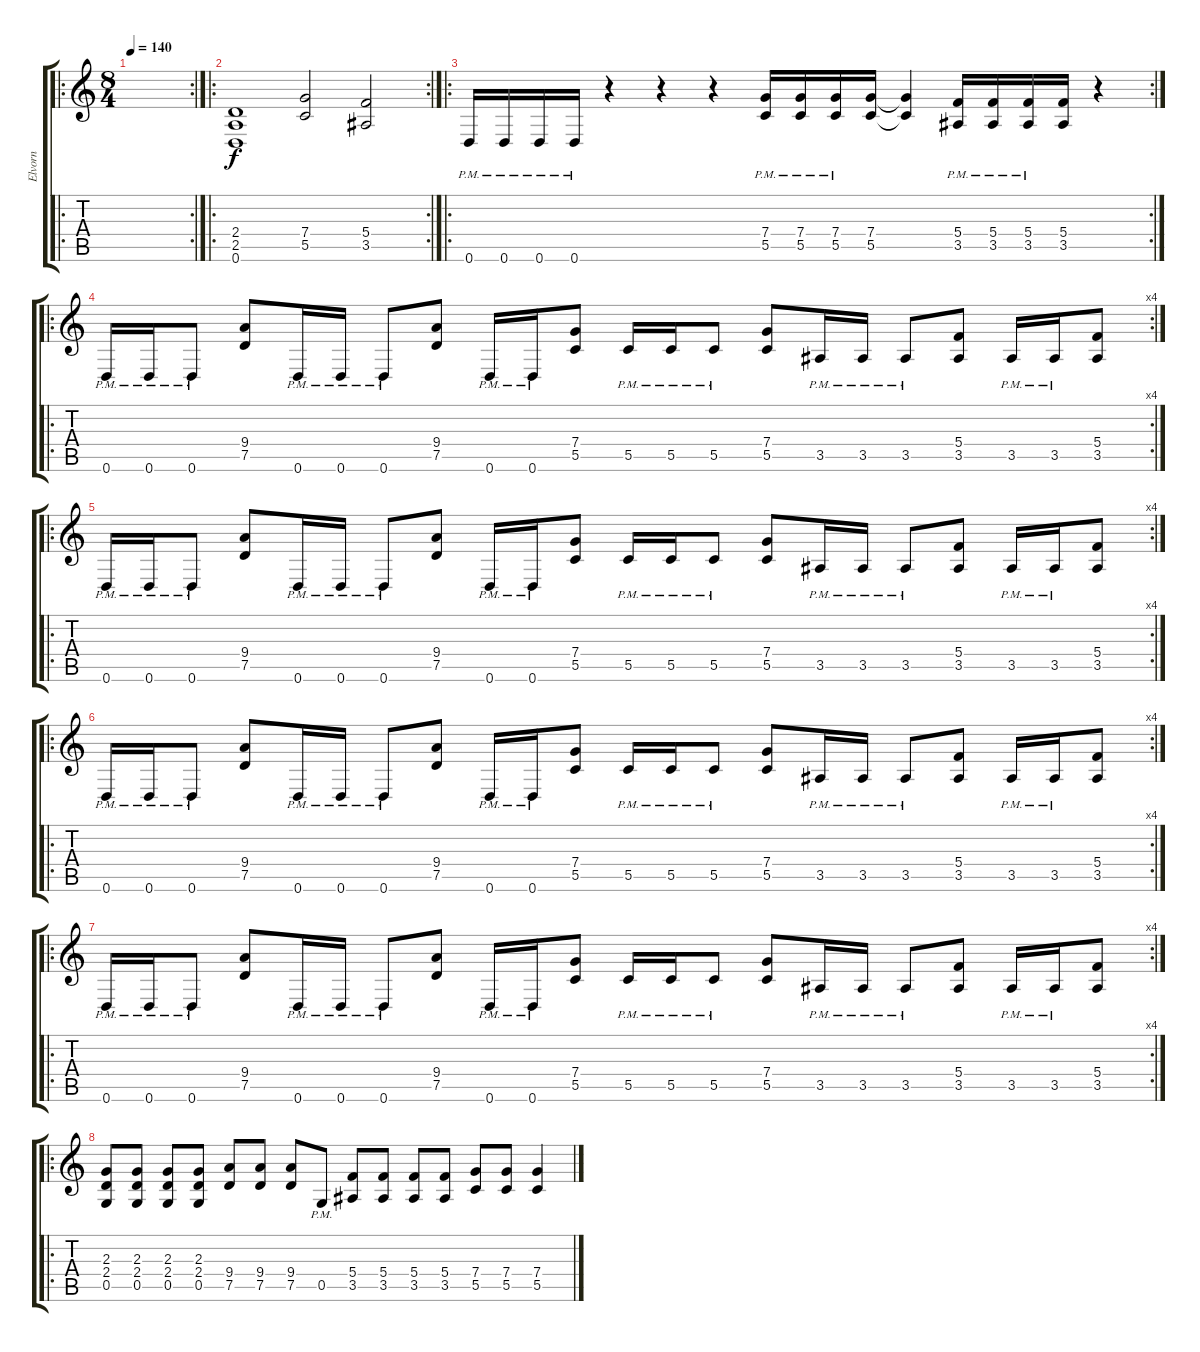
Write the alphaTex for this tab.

\track ("Elvorn" "Elvorn") {instrument distortionguitar}
\staff {score tabs}
\tuning (D4 A3 F3 C3 G2 D2) {hide}
\ro
\rc 2
\ts (8 4)
\tempo 140
\clef g2
\ks c
|
\ro
\rc 2
(2.4 2.5 0.6).1 (7.4 5.5).2 (5.4 3.5).2 |
\ro
\rc 2
0.6{pm}.16 0.6{pm}.16 0.6{pm}.16 0.6{pm}.16 r.4 r.4 r.4 (7.4{pm} 5.5{pm}).16 (7.4{pm} 5.5{pm}).16 (7.4{pm} 5.5{pm}).16 (7.4 5.5).16 (7.4{t} 5.5{t}).4 (5.4{pm} 3.5{pm}).16 (5.4{pm} 3.5{pm}).16 (5.4{pm} 3.5{pm}).16 (5.4 3.5).16 r.4 |
\ro
\rc 4
0.6{pm}.16 0.6{pm}.16 0.6{pm}.8 (9.4 7.5).8 0.6{pm}.16 0.6{pm}.16 0.6{pm}.8 (9.4 7.5).8 0.6{pm}.16 0.6{pm}.16 (7.4 5.5).8 5.5{pm}.16 5.5{pm}.16 5.5{pm}.8 (7.4 5.5).8 3.5{pm}.16 3.5{pm}.16 3.5{pm}.8 (5.4 3.5).8 3.5{pm}.16 3.5{pm}.16 (5.4 3.5).8 |
\ro
\rc 4
0.6{pm}.16 0.6{pm}.16 0.6{pm}.8 (9.4 7.5).8 0.6{pm}.16 0.6{pm}.16 0.6{pm}.8 (9.4 7.5).8 0.6{pm}.16 0.6{pm}.16 (7.4 5.5).8 5.5{pm}.16 5.5{pm}.16 5.5{pm}.8 (7.4 5.5).8 3.5{pm}.16 3.5{pm}.16 3.5{pm}.8 (5.4 3.5).8 3.5{pm}.16 3.5{pm}.16 (5.4 3.5).8 |
\ro
\rc 4
0.6{pm}.16 0.6{pm}.16 0.6{pm}.8 (9.4 7.5).8 0.6{pm}.16 0.6{pm}.16 0.6{pm}.8 (9.4 7.5).8 0.6{pm}.16 0.6{pm}.16 (7.4 5.5).8 5.5{pm}.16 5.5{pm}.16 5.5{pm}.8 (7.4 5.5).8 3.5{pm}.16 3.5{pm}.16 3.5{pm}.8 (5.4 3.5).8 3.5{pm}.16 3.5{pm}.16 (5.4 3.5).8 |
\ro
\rc 4
0.6{pm}.16 0.6{pm}.16 0.6{pm}.8 (9.4 7.5).8 0.6{pm}.16 0.6{pm}.16 0.6{pm}.8 (9.4 7.5).8 0.6{pm}.16 0.6{pm}.16 (7.4 5.5).8 5.5{pm}.16 5.5{pm}.16 5.5{pm}.8 (7.4 5.5).8 3.5{pm}.16 3.5{pm}.16 3.5{pm}.8 (5.4 3.5).8 3.5{pm}.16 3.5{pm}.16 (5.4 3.5).8 |
\ro
(2.3 2.4 0.5).8 (2.3 2.4 0.5).8 (2.3 2.4 0.5).8 (2.3 2.4 0.5).8 (9.4 7.5).8 (9.4 7.5).8 (9.4 7.5).8 0.5{pm}.8 (5.4 3.5).8 (5.4 3.5).8 (5.4 3.5).8 (5.4 3.5).8 (7.4 5.5).8 (7.4 5.5).8 (7.4 5.5).4
